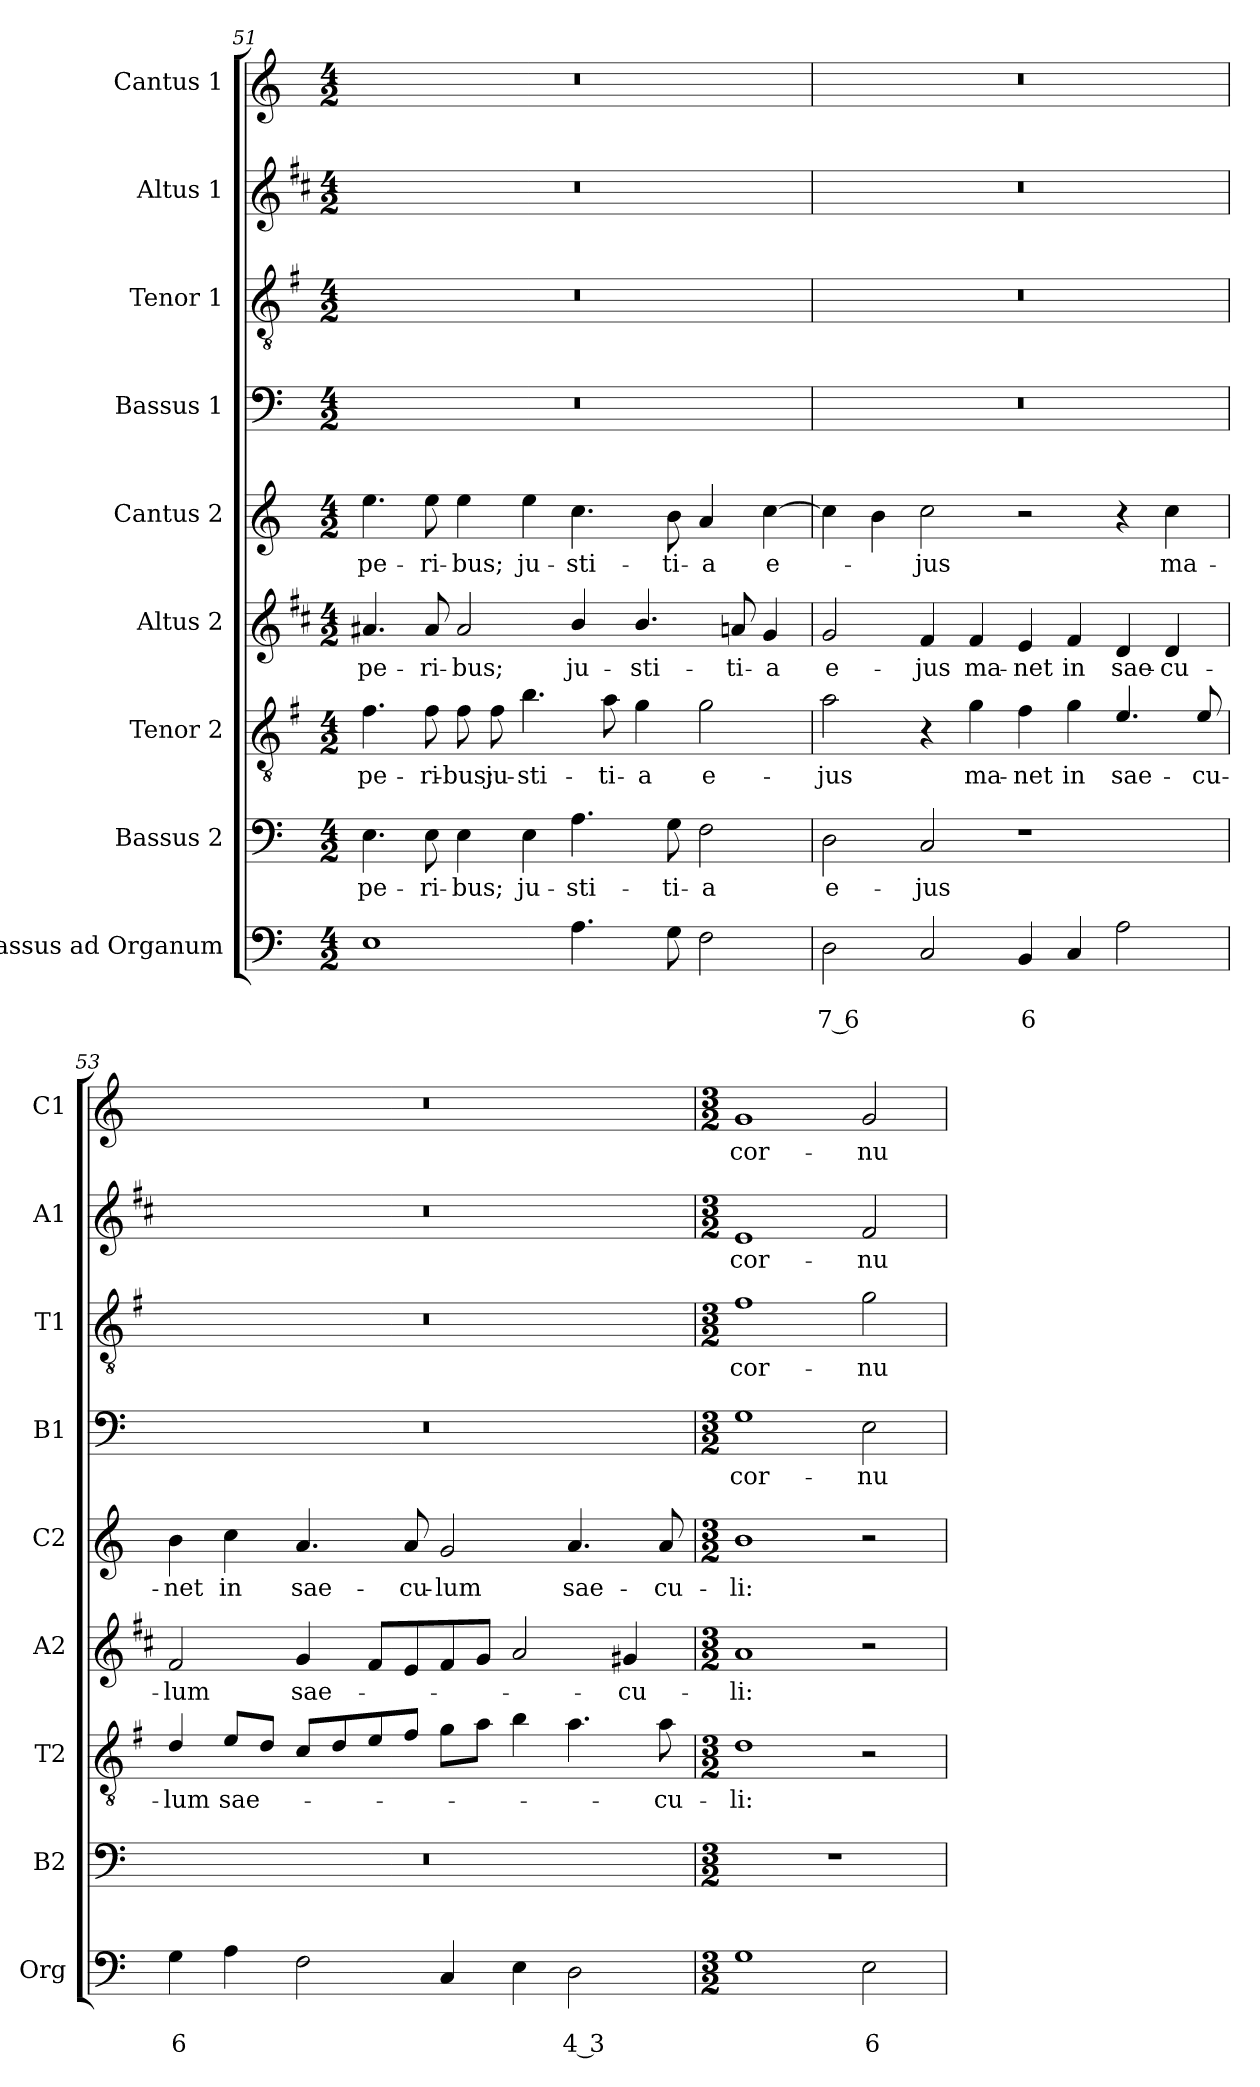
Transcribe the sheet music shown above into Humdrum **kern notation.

**kern	**text	**text	**kern	**text	**kern	**text	**kern	**text	**kern	**text	**kern	**text	**kern	**text	**kern	**text	**kern	**text
*part9	*part9	*part9	*part8	*part8	*part7	*part7	*part6	*part6	*part5	*part5	*part4	*part4	*part3	*part3	*part2	*part2	*part1	*part1
*staff9	*staff9	*staff9	*staff8	*staff8	*staff7	*staff7	*staff6	*staff6	*staff5	*staff5	*staff4	*staff4	*staff3	*staff3	*staff2	*staff2	*staff1	*staff1
*I"Bassus ad Organum	*	*	*I"Bassus 2	*	*I"Tenor 2	*	*I"Altus 2	*	*I"Cantus 2	*	*I"Bassus 1	*	*I"Tenor 1	*	*I"Altus 1	*	*I"Cantus 1	*
*I'Org	*	*	*I'B2	*	*I'T2	*	*I'A2	*	*I'C2	*	*I'B1	*	*I'T1	*	*I'A1	*	*I'C1	*
*clefF4	*	*	*clefF4	*	*clefGv2	*	*clefG2	*	*clefG2	*	*clefF4	*	*clefGv2	*	*clefG2	*	*clefG2	*
*	*	*	*	*	*ITrd4c7	*	*ITrd1c2	*	*	*	*	*	*ITrd4c7	*	*ITrd1c2	*	*	*
*k[]	*	*	*k[]	*	*k[]	*	*k[]	*	*k[]	*	*k[]	*	*k[]	*	*k[]	*	*k[]	*
*C:	*	*	*C:	*	*C:	*	*C:	*	*C:	*	*C:	*	*C:	*	*C:	*	*C:	*
*M4/2	*	*	*M4/2	*	*M4/2	*	*M4/2	*	*M4/2	*	*M4/2	*	*M4/2	*	*M4/2	*	*M4/2	*
=51	=51	=51	=51	=51	=51	=51	=51	=51	=51	=51	=51	=51	=51	=51	=51	=51	=51	=51
!	!	!	!	!LO:LY:b	!	!LO:LY:b	!	!LO:LY:b	!	!LO:LY:b	!	!	!	!	!	!	!	!
1E	.	.	4.E\	-pe-	4.B\	-pe-	4.g#X/	-pe-	4.ee\	-pe-	0r	.	0r	.	0r	.	0r	.
!	!	!	!	!LO:LY:b	!	!LO:LY:b	!	!LO:LY:b	!	!LO:LY:b	!	!	!	!	!	!	!	!
.	.	.	8E\	-ri-	8B\	-ri-	8g#/	-ri-	8ee\	-ri-	.	.	.	.	.	.	.	.
!	!	!	!	!LO:LY:b	!	!LO:LY:b	!	!LO:LY:b	!	!LO:LY:b	!	!	!	!	!	!	!	!
.	.	.	4E\	-bus;	8B\	-bus;	2g#/	-bus;	4ee\	-bus;	.	.	.	.	.	.	.	.
!	!	!	!	!	!	!LO:LY:b	!	!	!	!	!	!	!	!	!	!	!	!
.	.	.	.	.	8B\	ju-	.	.	.	.	.	.	.	.	.	.	.	.
!	!	!	!	!LO:LY:b	!	!LO:LY:b	!	!	!	!LO:LY:b	!	!	!	!	!	!	!	!
.	.	.	4E\	ju-	4.e\	-sti-	.	.	4ee\	ju-	.	.	.	.	.	.	.	.
!	!	!	!	!LO:LY:b	!	!	!	!LO:LY:b	!	!LO:LY:b	!	!	!	!	!	!	!	!
4.A\	.	.	4.A\	-sti-	.	.	4a/	ju-	4.cc\	-sti-	.	.	.	.	.	.	.	.
!	!	!	!	!	!	!LO:LY:b	!	!	!	!	!	!	!	!	!	!	!	!
.	.	.	.	.	8d\	-ti-	.	.	.	.	.	.	.	.	.	.	.	.
!	!	!	!	!	!	!LO:LY:b	!	!LO:LY:b	!	!	!	!	!	!	!	!	!	!
.	.	.	.	.	4c\	-a	4.a/	-sti-	.	.	.	.	.	.	.	.	.	.
!	!	!	!	!LO:LY:b	!	!	!	!	!	!LO:LY:b	!	!	!	!	!	!	!	!
8G\	.	.	8G\	-ti-	.	.	.	.	8b\	-ti-	.	.	.	.	.	.	.	.
!	!	!	!	!LO:LY:b	!	!LO:LY:b	!	!	!	!LO:LY:b	!	!	!	!	!	!	!	!
2F\	.	.	2F\	-a	2c\	e-	.	.	4a/	-a	.	.	.	.	.	.	.	.
!	!	!	!	!	!	!	!	!LO:LY:b	!	!	!	!	!	!	!	!	!	!
.	.	.	.	.	.	.	8gn/	-ti-	.	.	.	.	.	.	.	.	.	.
!	!	!	!	!	!	!	!	!LO:LY:b	!	!LO:LY:b	!	!	!	!	!	!	!	!
.	.	.	.	.	.	.	4f/	-a	[4cc\	e-	.	.	.	.	.	.	.	.
!!LO:LB:g=z
=52	=52	=52	=52	=52	=52	=52	=52	=52	=52	=52	=52	=52	=52	=52	=52	=52	=52	=52
!	!	!LO:LY:b	!	!LO:LY:b	!	!LO:LY:b	!	!LO:LY:b	!	!	!	!	!	!	!	!	!	!
2D\	.	7 6	2D\	e-	2d\	-jus	2f/	e-	4cc\]	.	0r	.	0r	.	0r	.	0r	.
.	.	.	.	.	.	.	.	.	4b\	.	.	.	.	.	.	.	.	.
!	!	!	!	!LO:LY:b	!	!	!	!LO:LY:b	!	!LO:LY:b	!	!	!	!	!	!	!	!
2C/	.	.	2C/	-jus	4r	.	4e/	-jus	2cc\	-jus	.	.	.	.	.	.	.	.
!	!	!	!	!	!	!LO:LY:b	!	!LO:LY:b	!	!	!	!	!	!	!	!	!	!
.	.	.	.	.	4c\	ma-	4e/	ma-	.	.	.	.	.	.	.	.	.	.
!	!	!LO:LY:b	!	!	!	!LO:LY:b	!	!LO:LY:b	!	!	!	!	!	!	!	!	!	!
4BB/	.	6	1r	.	4B\	-net	4d/	-net	2r	.	.	.	.	.	.	.	.	.
!	!	!	!	!	!	!LO:LY:b	!	!LO:LY:b	!	!	!	!	!	!	!	!	!	!
4C/	.	.	.	.	4c\	in	4e/	in	.	.	.	.	.	.	.	.	.	.
!	!	!	!	!	!	!LO:LY:b	!	!LO:LY:b	!	!	!	!	!	!	!	!	!	!
2A\	.	.	.	.	4.A/	sae-	4c/	sae-	4r	.	.	.	.	.	.	.	.	.
!	!	!	!	!	!	!	!	!LO:LY:b	!	!LO:LY:b	!	!	!	!	!	!	!	!
.	.	.	.	.	.	.	4c/	-cu-	4cc\	ma-	.	.	.	.	.	.	.	.
!	!	!	!	!	!	!LO:LY:b	!	!	!	!	!	!	!	!	!	!	!	!
.	.	.	.	.	8A/	-cu-	.	.	.	.	.	.	.	.	.	.	.	.
=53	=53	=53	=53	=53	=53	=53	=53	=53	=53	=53	=53	=53	=53	=53	=53	=53	=53	=53
!	!	!LO:LY:b	!	!	!	!LO:LY:b	!	!LO:LY:b	!	!LO:LY:b	!	!	!	!	!	!	!	!
4G\	.	6	0r	.	4G/	-lum	2e/	-lum	4b\	-net	0r	.	0r	.	0r	.	0r	.
!	!	!	!	!	!	!LO:LY:b	!	!	!	!LO:LY:b	!	!	!	!	!	!	!	!
4A\	.	.	.	.	8A/L	sae-	.	.	4cc\	in	.	.	.	.	.	.	.	.
.	.	.	.	.	8G/J	.	.	.	.	.	.	.	.	.	.	.	.	.
!	!	!	!	!	!	!	!	!LO:LY:b	!	!LO:LY:b	!	!	!	!	!	!	!	!
2F\	.	.	.	.	8F/L	.	4f/	sae-	4.a/	sae-	.	.	.	.	.	.	.	.
.	.	.	.	.	8G/	.	.	.	.	.	.	.	.	.	.	.	.	.
.	.	.	.	.	8A/	.	8e/L	.	.	.	.	.	.	.	.	.	.	.
!	!	!	!	!	!	!	!	!	!	!LO:LY:b	!	!	!	!	!	!	!	!
.	.	.	.	.	8B/J	.	8d/	.	8a/	-cu-	.	.	.	.	.	.	.	.
!	!	!	!	!	!	!	!	!	!	!LO:LY:b	!	!	!	!	!	!	!	!
4C/	.	.	.	.	8c\L	.	8e/	.	2g/	-lum	.	.	.	.	.	.	.	.
.	.	.	.	.	8d\J	.	8f/J	.	.	.	.	.	.	.	.	.	.	.
4E\	.	.	.	.	4e\	.	2g/	.	.	.	.	.	.	.	.	.	.	.
!	!	!LO:LY:b	!	!	!	!	!	!	!	!LO:LY:b	!	!	!	!	!	!	!	!
2D\	.	4 3	.	.	4.d\	.	.	.	4.a/	sae-	.	.	.	.	.	.	.	.
!	!	!	!	!	!	!	!	!LO:LY:b	!	!	!	!	!	!	!	!	!	!
.	.	.	.	.	.	.	4f#X/	-cu-	.	.	.	.	.	.	.	.	.	.
!	!	!	!	!	!	!LO:LY:b	!	!	!	!LO:LY:b	!	!	!	!	!	!	!	!
.	.	.	.	.	8d\	-cu-	.	.	8a/	-cu-	.	.	.	.	.	.	.	.
=54	=54	=54	=54	=54	=54	=54	=54	=54	=54	=54	=54	=54	=54	=54	=54	=54	=54	=54
*M3/2	*	*	*M3/2	*	*M3/2	*	*M3/2	*	*M3/2	*	*M3/2	*	*M3/2	*	*M3/2	*	*M3/2	*
!	!	!	!	!	!	!LO:LY:b	!	!LO:LY:b	!	!LO:LY:b	!	!LO:LY:b	!	!LO:LY:b	!	!LO:LY:b	!	!LO:LY:b
1G	.	.	1.r	.	1G	-li:	1g	-li:	1b	-li:	1G	cor-	1B	cor-	1d	cor-	1g	cor-
!	!	!LO:LY:b	!	!	!	!	!	!	!	!	!	!LO:LY:b	!	!LO:LY:b	!	!LO:LY:b	!	!LO:LY:b
2E\	.	6	.	.	2r	.	2r	.	2r	.	2E\	-nu	2c\	-nu	2e/	-nu	2g/	-nu
=	=	=	=	=	=	=	=	=	=	=	=	=	=	=	=	=	=	=
*-	*-	*-	*-	*-	*-	*-	*-	*-	*-	*-	*-	*-	*-	*-	*-	*-	*-	*-
